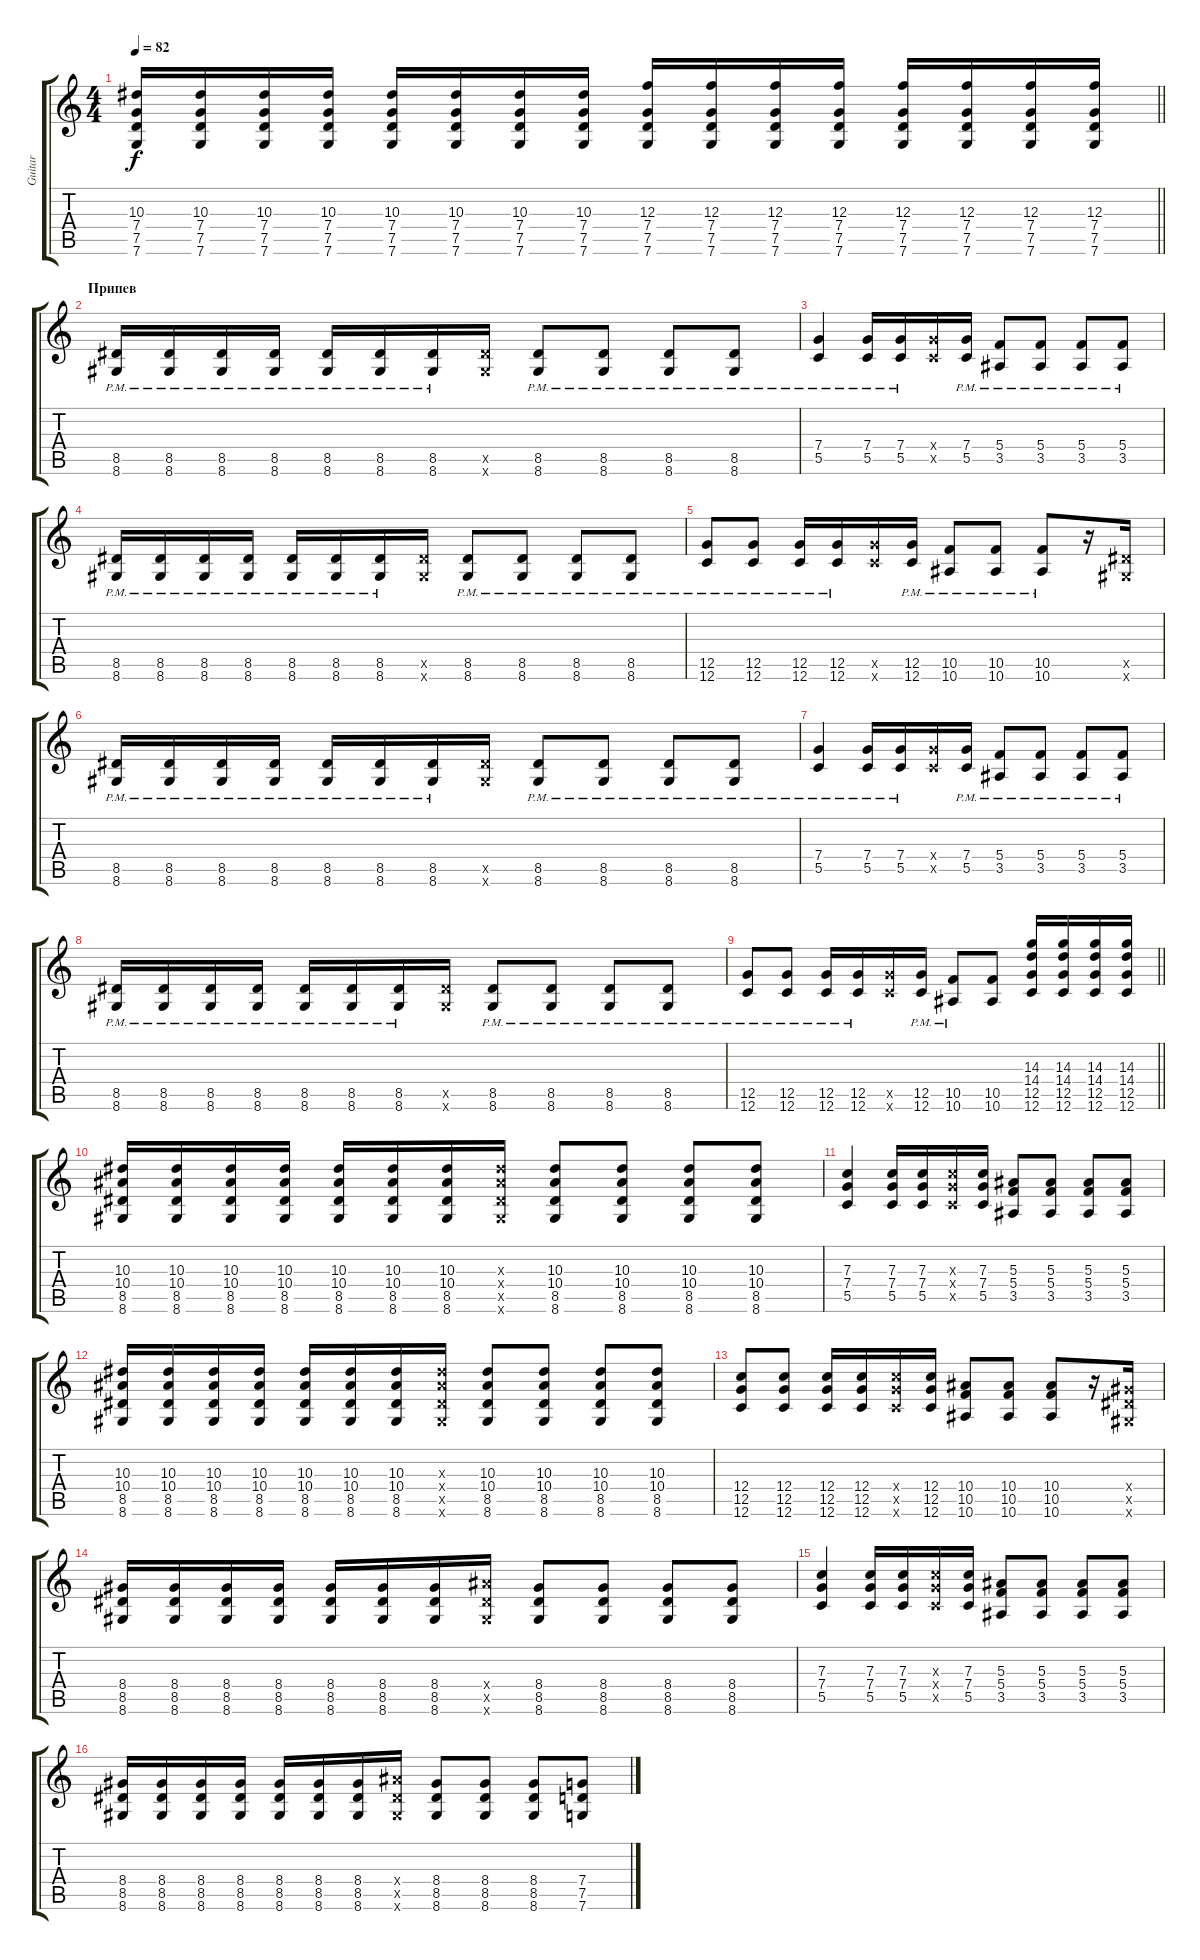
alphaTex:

\track ("Guitar" "Guitar") {instrument electricguitarclean}
\staff {score tabs}
\tuning (D4 A3 F3 C3 G2 C2) {hide}
\ts (4 4)
\tempo 82
\clef g2
\barLineRight lightlight
\ks c
(10.3 7.4 7.5 7.6).16{dy f} (10.3 7.4 7.5 7.6).16 (10.3 7.4 7.5 7.6).16 (10.3 7.4 7.5 7.6).16 (10.3 7.4 7.5 7.6).16 (10.3 7.4 7.5 7.6).16 (10.3 7.4 7.5 7.6).16 (10.3 7.4 7.5 7.6).16 (12.3 7.4 7.5 7.6).16 (12.3 7.4 7.5 7.6).16 (12.3 7.4 7.5 7.6).16 (12.3 7.4 7.5 7.6).16 (12.3 7.4 7.5 7.6).16 (12.3 7.4 7.5 7.6).16 (12.3 7.4 7.5 7.6).16 (12.3 7.4 7.5 7.6).16 |
\section ("" "Припев")
(8.5{pm} 8.6{pm}).16{instrument overdrivenguitar} (8.5{pm} 8.6{pm}).16 (8.5{pm} 8.6{pm}).16 (8.5{pm} 8.6{pm}).16 (8.5{pm} 8.6{pm}).16 (8.5{pm} 8.6{pm}).16 (8.5{pm} 8.6{pm}).16 (8.5{x} 8.6{x}).16 (8.5{pm} 8.6{pm}).8 (8.5{pm} 8.6{pm}).8 (8.5{pm} 8.6{pm}).8 (8.5{pm} 8.6{pm}).8 |
(7.4{pm} 5.5{pm}).4 (7.4{pm} 5.5{pm}).16 (7.4{pm} 5.5{pm}).16 (7.4{x} 5.5{x}).16 (7.4{pm} 5.5{pm}).16 (5.4{pm} 3.5{pm}).8 (5.4{pm} 3.5{pm}).8 (5.4{pm} 3.5{pm}).8 (5.4{pm} 3.5{pm}).8 |
(8.5{pm} 8.6{pm}).16 (8.5{pm} 8.6{pm}).16 (8.5{pm} 8.6{pm}).16 (8.5{pm} 8.6{pm}).16 (8.5{pm} 8.6{pm}).16 (8.5{pm} 8.6{pm}).16 (8.5{pm} 8.6{pm}).16 (8.5{x} 8.6{x}).16 (8.5{pm} 8.6{pm}).8 (8.5{pm} 8.6{pm}).8 (8.5{pm} 8.6{pm}).8 (8.5{pm} 8.6{pm}).8 |
(12.5{pm} 12.6{pm}).8 (12.5{pm} 12.6{pm}).8 (12.5{pm} 12.6{pm}).16 (12.5{pm} 12.6{pm}).16 (12.5{x} 12.6{x}).16 (12.5{pm} 12.6{pm}).16 (10.5{pm} 10.6{pm}).8 (10.5{pm} 10.6{pm}).8 (10.5{pm} 10.6{pm}).8 r.16 (8.5{x} 8.6{x}).16 |
(8.5{pm} 8.6{pm}).16{instrument overdrivenguitar} (8.5{pm} 8.6{pm}).16 (8.5{pm} 8.6{pm}).16 (8.5{pm} 8.6{pm}).16 (8.5{pm} 8.6{pm}).16 (8.5{pm} 8.6{pm}).16 (8.5{pm} 8.6{pm}).16 (8.5{x} 8.6{x}).16 (8.5{pm} 8.6{pm}).8 (8.5{pm} 8.6{pm}).8 (8.5{pm} 8.6{pm}).8 (8.5{pm} 8.6{pm}).8 |
(7.4{pm} 5.5{pm}).4 (7.4{pm} 5.5{pm}).16 (7.4{pm} 5.5{pm}).16 (7.4{x} 5.5{x}).16 (7.4{pm} 5.5{pm}).16 (5.4{pm} 3.5{pm}).8 (5.4{pm} 3.5{pm}).8 (5.4{pm} 3.5{pm}).8 (5.4{pm} 3.5{pm}).8 |
(8.5{pm} 8.6{pm}).16 (8.5{pm} 8.6{pm}).16 (8.5{pm} 8.6{pm}).16 (8.5{pm} 8.6{pm}).16 (8.5{pm} 8.6{pm}).16 (8.5{pm} 8.6{pm}).16 (8.5{pm} 8.6{pm}).16 (8.5{x} 8.6{x}).16 (8.5{pm} 8.6{pm}).8 (8.5{pm} 8.6{pm}).8 (8.5{pm} 8.6{pm}).8 (8.5{pm} 8.6{pm}).8 |
\barLineRight lightlight
(12.5{pm} 12.6{pm}).8 (12.5{pm} 12.6{pm}).8 (12.5{pm} 12.6{pm}).16 (12.5{pm} 12.6{pm}).16 (12.5{x} 12.6{x}).16 (12.5{pm} 12.6{pm}).16 (10.5{pm} 10.6{pm}).8 (10.5 10.6).8 (14.3 14.4 12.5 12.6).16{instrument distortionguitar} (14.3 14.4 12.5 12.6).16 (14.3 14.4 12.5 12.6).16 (14.3 14.4 12.5 12.6).16 |
(10.3 10.4 8.5 8.6).16 (10.3 10.4 8.5 8.6).16 (10.3 10.4 8.5 8.6).16 (10.3 10.4 8.5 8.6).16 (10.3 10.4 8.5 8.6).16 (10.3 10.4 8.5 8.6).16 (10.3 10.4 8.5 8.6).16 (10.3{x} 10.4{x} 8.5{x} 8.6{x}).16 (10.3 10.4 8.5 8.6).8 (10.3 10.4 8.5 8.6).8 (10.3 10.4 8.5 8.6).8 (10.3 10.4 8.5 8.6).8 |
(7.3 7.4 5.5).4 (7.3 7.4 5.5).16 (7.3 7.4 5.5).16 (7.3{x} 7.4{x} 5.5{x}).16 (7.3 7.4 5.5).16 (5.3 5.4 3.5).8 (5.3 5.4 3.5).8 (5.3 5.4 3.5).8 (5.3 5.4 3.5).8 |
(10.3 10.4 8.5 8.6).16 (10.3 10.4 8.5 8.6).16 (10.3 10.4 8.5 8.6).16 (10.3 10.4 8.5 8.6).16 (10.3 10.4 8.5 8.6).16 (10.3 10.4 8.5 8.6).16 (10.3 10.4 8.5 8.6).16 (10.3{x} 10.4{x} 8.5{x} 8.6{x}).16 (10.3 10.4 8.5 8.6).8 (10.3 10.4 8.5 8.6).8 (10.3 10.4 8.5 8.6).8 (10.3 10.4 8.5 8.6).8 |
(12.4 12.5 12.6).8 (12.4 12.5 12.6).8 (12.4 12.5 12.6).16 (12.4 12.5 12.6).16 (12.4{x} 12.5{x} 12.6{x}).16 (12.4 12.5 12.6).16 (10.4 10.5 10.6).8 (10.4 10.5 10.6).8 (10.4 10.5 10.6).8 r.16 (8.4{x} 8.5{x} 8.6{x}).16 |
(8.4 8.5 8.6).16 (8.4 8.5 8.6).16 (8.4 8.5 8.6).16 (8.4 8.5 8.6).16 (8.4 8.5 8.6).16 (8.4 8.5 8.6).16 (8.4 8.5 8.6).16 (10.4{x} 8.5{x} 8.6{x}).16 (8.4 8.5 8.6).8 (8.4 8.5 8.6).8 (8.4 8.5 8.6).8 (8.4 8.5 8.6).8 |
(7.3 7.4 5.5).4 (7.3 7.4 5.5).16 (7.3 7.4 5.5).16 (7.3{x} 7.4{x} 5.5{x}).16 (7.3 7.4 5.5).16 (5.3 5.4 3.5).8 (5.3 5.4 3.5).8 (5.3 5.4 3.5).8 (5.3 5.4 3.5).8 |
(8.4 8.5 8.6).16 (8.4 8.5 8.6).16 (8.4 8.5 8.6).16 (8.4 8.5 8.6).16 (8.4 8.5 8.6).16 (8.4 8.5 8.6).16 (8.4 8.5 8.6).16 (10.4{x} 8.5{x} 8.6{x}).16 (8.4 8.5 8.6).8 (8.4 8.5 8.6).8 (8.4 8.5 8.6).8 (7.4 7.5 7.6).8
